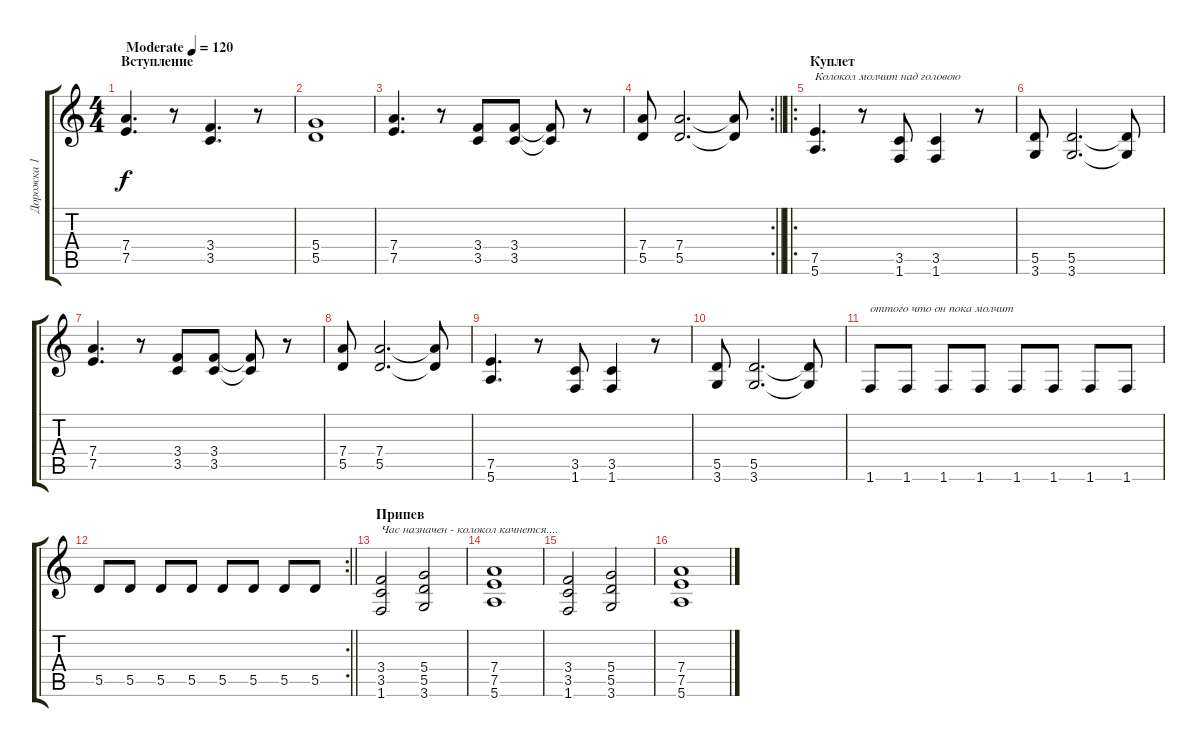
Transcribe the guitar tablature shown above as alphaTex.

\track ("Дорожка 1" "Дорожка 1") {instrument distortionguitar}
\staff {score tabs}
\tuning (E4 B3 G3 D3 A2 E2) {hide}
\ts (4 4)
\section ("" "Вступление")
\tempo (120 "Moderate")
\clef g2
\ks c
(7.4 7.5).4{d dy f instrument distortionguitar} r.8 (3.4 3.5).4{d} r.8 |
(5.4 5.5).1 |
(7.4 7.5).4{d} r.8 (3.4 3.5).8 (3.4 3.5).8 (3.4{t} 3.5{t}).8 r.8 |
\rc 2
\barLineRight lightlight
(7.4 5.5).8 (7.4 5.5).2{d} (7.4{t} 5.5{t}).8 |
\ro
\section ("" "Куплет")
(7.5 5.6).4{d txt "Колокол молчит над головою"} r.8 (3.5 1.6).8 (3.5 1.6).4 r.8 |
(5.5 3.6).8 (5.5 3.6).2{d} (5.5{t} 3.6{t}).8 |
(7.4 7.5).4{d} r.8 (3.4 3.5).8 (3.4 3.5).8 (3.4{t} 3.5{t}).8 r.8 |
(7.4 5.5).8 (7.4 5.5).2{d} (7.4{t} 5.5{t}).8 |
(7.5 5.6).4{d} r.8 (3.5 1.6).8 (3.5 1.6).4 r.8 |
(5.5 3.6).8 (5.5 3.6).2{d} (5.5{t} 3.6{t}).8 |
1.6.8{txt "оттого что он пока молчит"} 1.6.8 1.6.8 1.6.8 1.6.8 1.6.8 1.6.8 1.6.8 |
\rc 2
\barLineRight lightlight
5.5.8 5.5.8 5.5.8 5.5.8 5.5.8 5.5.8 5.5.8 5.5.8 |
\section ("" "Припев")
(3.4 3.5 1.6).2{txt "Час назначен - колокол качнется...."} (5.4 5.5 3.6).2 |
(7.4 7.5 5.6).1 |
(3.4 3.5 1.6).2 (5.4 5.5 3.6).2 |
(7.4 7.5 5.6).1
